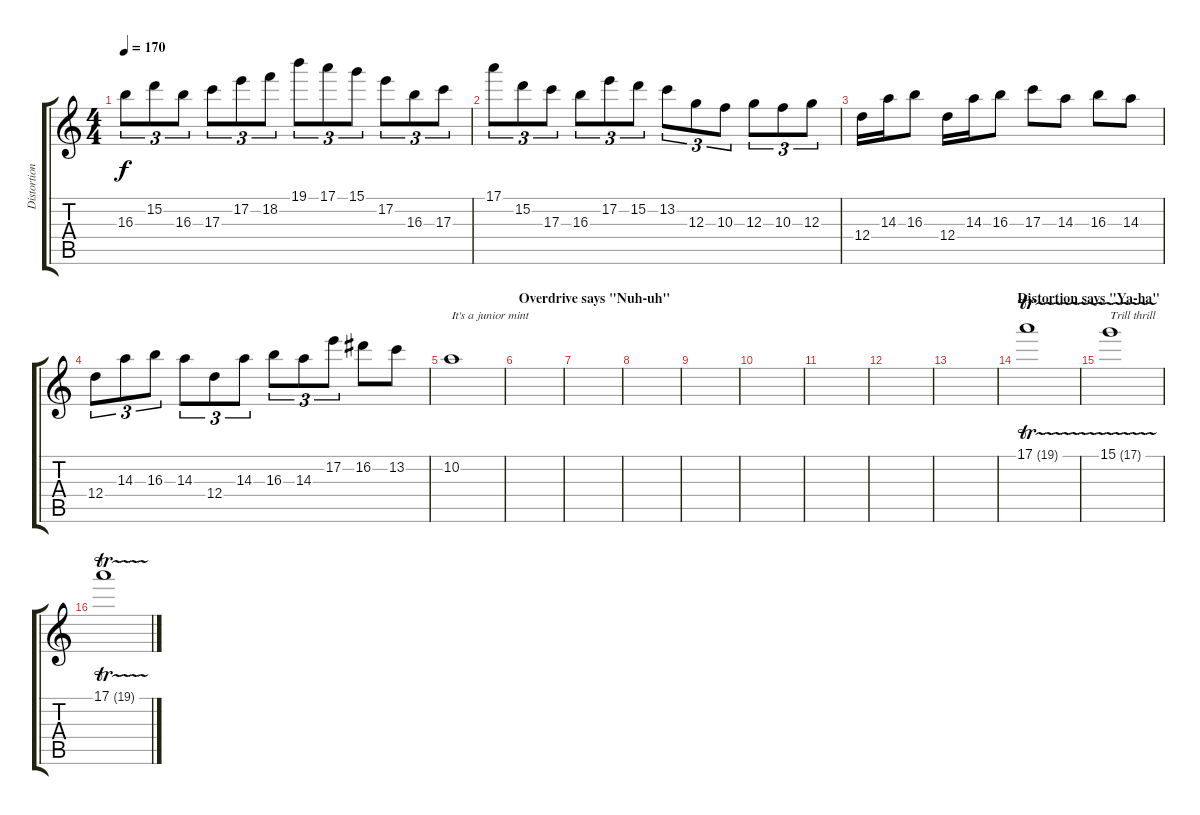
\track ("Distortion Guy" "Distortion") {instrument distortionguitar}
\staff {score tabs}
\tuning (E4 B3 G3 D3 A2 E2) {hide}
\ts (4 4)
\tempo 170
\clef g2
\ks c
16.3.8{tu (3 2) dy f} 15.2.8{tu (3 2)} 16.3.8{tu (3 2)} 17.3.8{tu (3 2)} 17.2.8{tu (3 2)} 18.2.8{tu (3 2)} 19.1.8{tu (3 2)} 17.1.8{tu (3 2)} 15.1.8{tu (3 2)} 17.2.8{tu (3 2)} 16.3.8{tu (3 2)} 17.3.8{tu (3 2)} |
17.1.8{tu (3 2)} 15.2.8{tu (3 2)} 17.3.8{tu (3 2)} 16.3.8{tu (3 2)} 17.2.8{tu (3 2)} 15.2.8{tu (3 2)} 13.2.8{tu (3 2)} 12.3.8{tu (3 2)} 10.3.8{tu (3 2)} 12.3.8{tu (3 2)} 10.3.8{tu (3 2)} 12.3.8{tu (3 2)} |
12.4.16 14.3.16 16.3.8 12.4.16 14.3.16 16.3.8 17.3.8 14.3.8 16.3.8 14.3.8 |
12.4.8{tu (3 2)} 14.3.8{tu (3 2)} 16.3.8{tu (3 2)} 14.3.8{tu (3 2)} 12.4.8{tu (3 2)} 14.3.8{tu (3 2)} 16.3.8{tu (3 2)} 14.3.8{tu (3 2)} 17.2.8{tu (3 2)} 16.2.8 13.2.8 |
10.2.1{txt "It's a junior mint"} |
\section ("" "Overdrive says \"Nuh-uh\"")
|
|
|
|
|
|
|
|
\section ("" "Distortion says \"Ya-ha\"")
17.1{tr (19 16)}.1 |
15.1{tr (17 16)}.1{txt "Trill thrill"} |
17.1{tr (19 16)}.1
